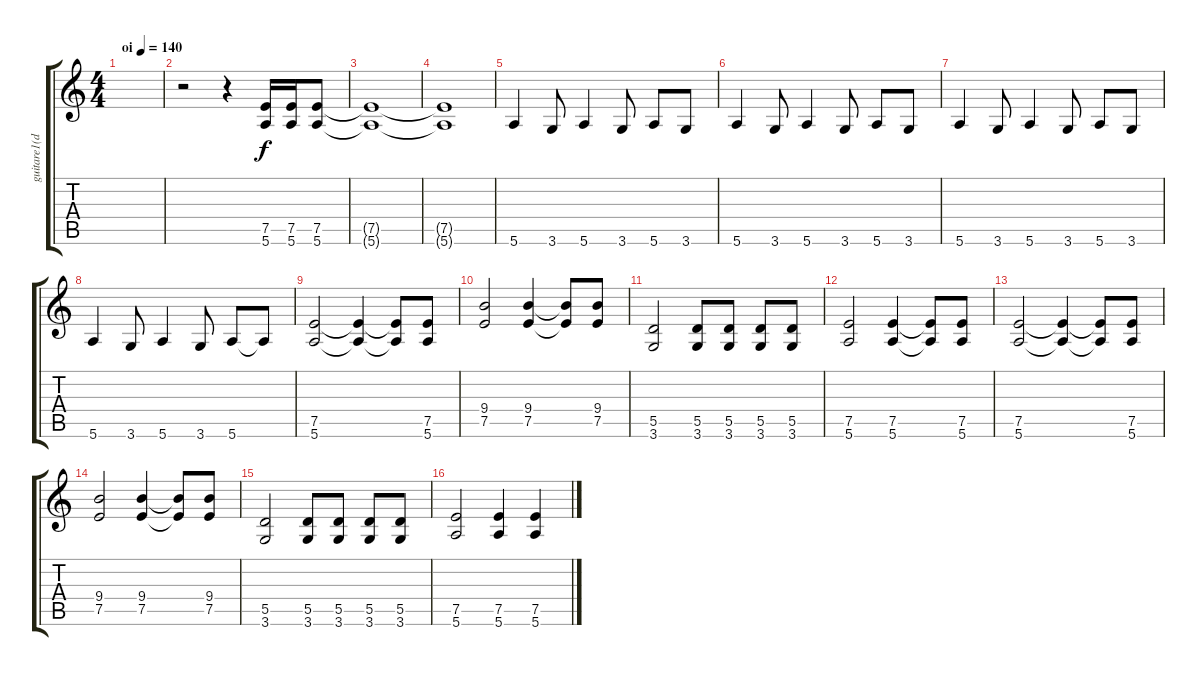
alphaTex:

\track ("guitare1(dave)" "guitare1(d") {instrument distortionguitar}
\staff {score tabs}
\tuning (E4 B3 G3 D3 A2 E2) {hide}
\ts (4 4)
\tempo (140 "oi")
\clef g2
\ks c
|
r.2 r.4 (7.5 5.6).16 (7.5 5.6).16 (7.5 5.6).8 |
(7.5{t} 5.6{t}).1 |
(7.5{t} 5.6{t}).1 |
5.6.4 3.6.8 5.6.4 3.6.8 5.6.8 3.6.8 |
5.6.4 3.6.8 5.6.4 3.6.8 5.6.8 3.6.8 |
5.6.4 3.6.8 5.6.4 3.6.8 5.6.8 3.6.8 |
5.6.4 3.6.8 5.6.4 3.6.8 5.6.8 5.6{t}.8 |
(7.5 5.6).2 (7.5{t} 5.6{t}).4 (7.5{t} 5.6{t}).8 (7.5 5.6).8 |
(9.4 7.5).2 (9.4 7.5).4 (9.4{t} 7.5{t}).8 (9.4 7.5).8 |
(5.5 3.6).2 (5.5 3.6).8 (5.5 3.6).8 (5.5 3.6).8 (5.5 3.6).8 |
(7.5 5.6).2 (7.5 5.6).4 (7.5{t} 5.6{t}).8 (7.5 5.6).8 |
(7.5 5.6).2 (7.5{t} 5.6{t}).4 (7.5{t} 5.6{t}).8 (7.5 5.6).8 |
(9.4 7.5).2 (9.4 7.5).4 (9.4{t} 7.5{t}).8 (9.4 7.5).8 |
(5.5 3.6).2 (5.5 3.6).8 (5.5 3.6).8 (5.5 3.6).8 (5.5 3.6).8 |
(7.5 5.6).2 (7.5 5.6).4 (7.5 5.6).4
